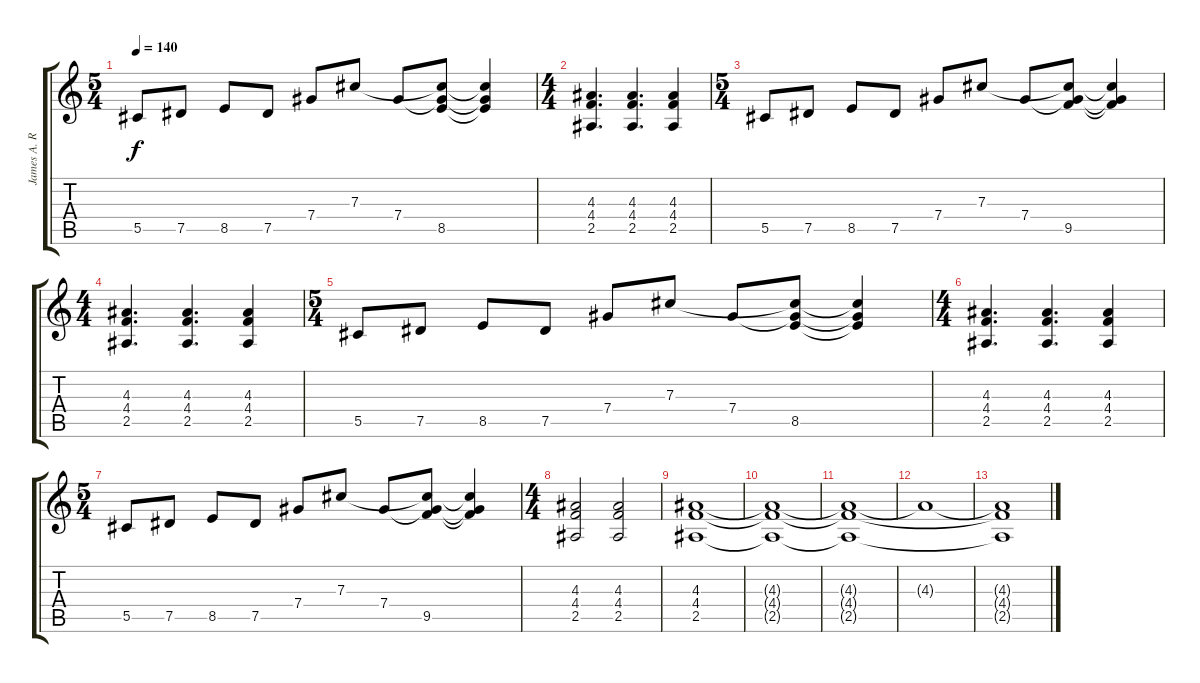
\track ("James A. Rota (guitar)" "James A. R") {instrument overdrivenguitar}
\staff {score tabs}
\tuning (Eb4 Bb3 Gb3 Db3 Ab2 Db2) {hide}
\ts (5 4)
\tempo 140
\clef g2
\ks c
5.5.8{dy f} 7.5.8 8.5.8 7.5.8 7.4.8 7.3.8 7.4.8 (7.3{t} 7.4{t} 8.5).8 (7.3{t} 7.4{t} 8.5{t}).4 |
\ts (4 4)
(4.3 4.4 2.5).4{d} (4.3 4.4 2.5).4{d} (4.3 4.4 2.5).4 |
\ts (5 4)
5.5.8 7.5.8 8.5.8 7.5.8 7.4.8 7.3.8 7.4.8 (7.3{t} 7.4{t} 9.5).8 (7.3{t} 7.4{t} 9.5{t}).4 |
\ts (4 4)
(4.3 4.4 2.5).4{d} (4.3 4.4 2.5).4{d} (4.3 4.4 2.5).4 |
\ts (5 4)
5.5.8 7.5.8 8.5.8 7.5.8 7.4.8 7.3.8 7.4.8 (7.3{t} 7.4{t} 8.5).8 (7.3{t} 7.4{t} 8.5{t}).4 |
\ts (4 4)
(4.3 4.4 2.5).4{d} (4.3 4.4 2.5).4{d} (4.3 4.4 2.5).4 |
\ts (5 4)
5.5.8 7.5.8 8.5.8 7.5.8 7.4.8 7.3.8 7.4.8 (7.3{t} 7.4{t} 9.5).8 (7.3{t} 7.4{t} 9.5{t}).4 |
\ts (4 4)
(4.3 4.4 2.5).2 (4.3 4.4 2.5).2 |
(4.3 4.4 2.5).1 |
(4.3{t} 4.4{t} 2.5{t}).1 |
(4.3{t} 4.4{t} 2.5{t}).1 |
4.3{t}.1 |
(4.3{t} 4.4{t} 2.5{t}).1
